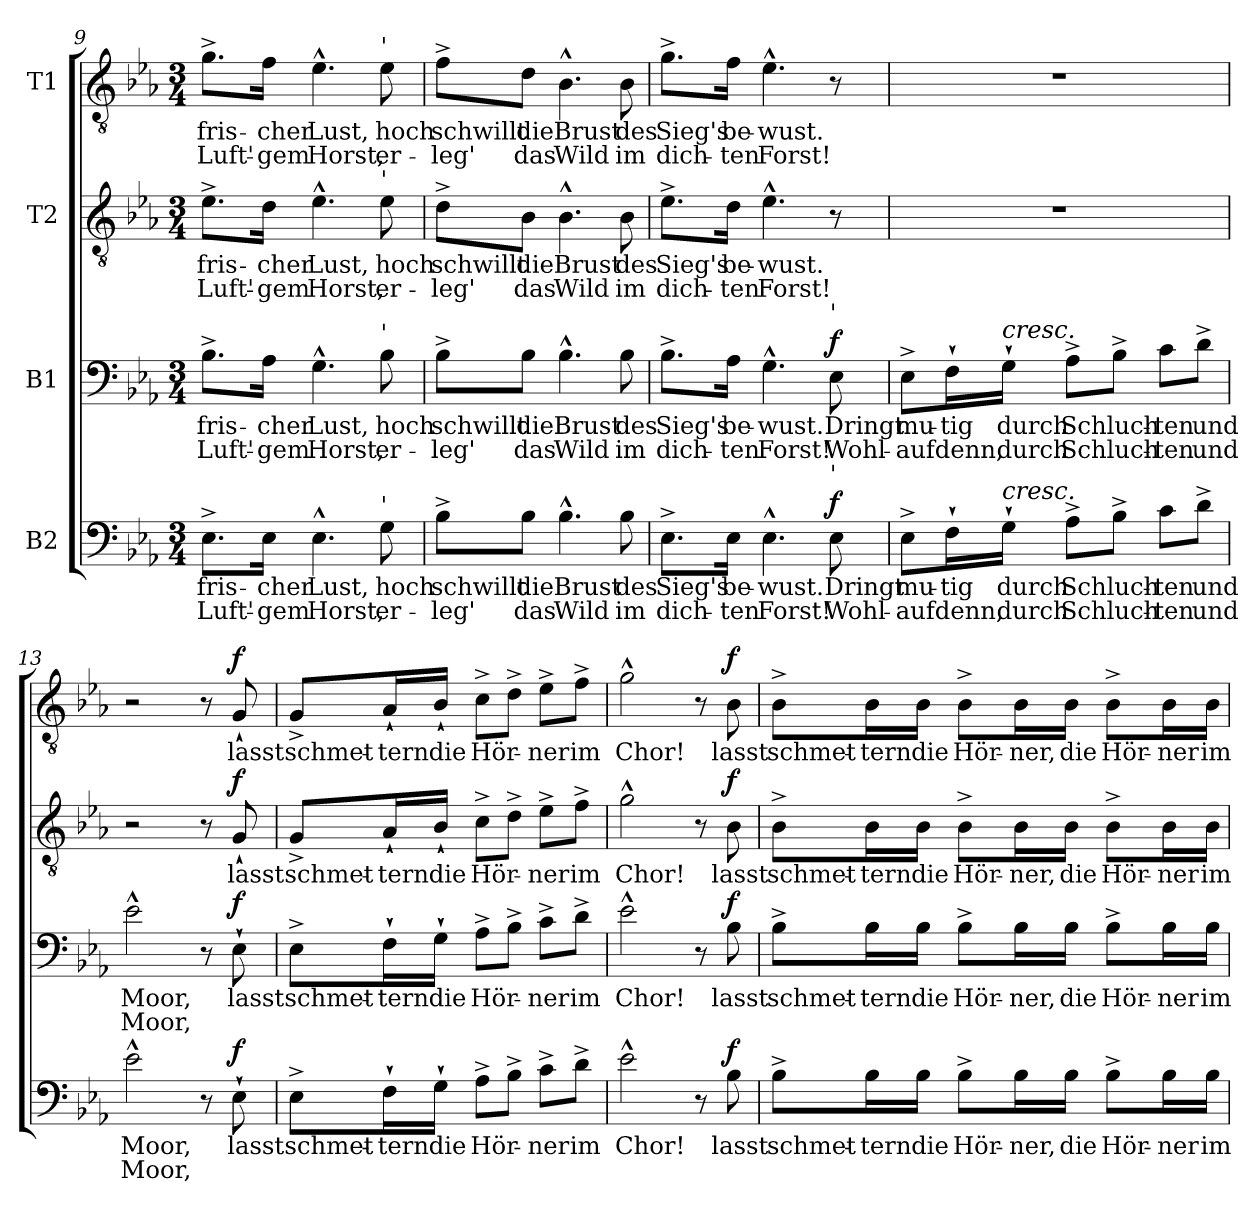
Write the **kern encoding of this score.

**kern	**text	**text	**dynam	**kern	**text	**text	**dynam	**kern	**text	**text	**dynam	**kern	**text	**text	**dynam
*part4	*part4	*part4	*part4	*part3	*part3	*part3	*part3	*part2	*part2	*part2	*part2	*part1	*part1	*part1	*part1
*staff4	*staff4	*staff4	*staff4	*staff3	*staff3	*staff3	*staff3	*staff2	*staff2	*staff2	*staff2	*staff1	*staff1	*staff1	*staff1
*I"B2	*	*	*	*I"B1	*	*	*	*I"T2	*	*	*	*I"T1	*	*	*
!!LO:PB:g=z
*clefF4	*	*	*	*clefF4	*	*	*	*clefGv2	*	*	*	*clefGv2	*	*	*
*k[b-e-a-]	*	*	*	*k[b-e-a-]	*	*	*	*k[b-e-a-]	*	*	*	*k[b-e-a-]	*	*	*
*E-:	*	*	*	*E-:	*	*	*	*E-:	*	*	*	*E-:	*	*	*
*M3/4	*	*	*	*M3/4	*	*	*	*M3/4	*	*	*	*M3/4	*	*	*
=9	=9	=9	=9	=9	=9	=9	=9	=9	=9	=9	=9	=9	=9	=9	=9
!	!LO:LY:b	!LO:LY:b	!	!	!LO:LY:b	!LO:LY:b	!	!	!LO:LY:b	!LO:LY:b	!	!	!LO:LY:b	!LO:LY:b	!
8.E-^\L	fris-	Luft'-	.	8.B-^\L	fris-	Luft'-	.	8.e-^\L	fris-	Luft'-	.	8.g^\L	fris-	Luft'-	.
!	!LO:LY:b	!LO:LY:b	!	!	!LO:LY:b	!LO:LY:b	!	!	!LO:LY:b	!LO:LY:b	!	!	!LO:LY:b	!LO:LY:b	!
16E-\Jk	-cher	-gem	.	16A-\Jk	-cher	-gem	.	16d\Jk	-cher	-gem	.	16f\Jk	-cher	-gem	.
!	!LO:LY:b	!LO:LY:b	!	!	!LO:LY:b	!LO:LY:b	!	!	!LO:LY:b	!LO:LY:b	!	!	!LO:LY:b	!LO:LY:b	!
4.E-^^\	Lust,	Horst,	.	4.G^^\	Lust,	Horst,	.	4.e-^^\	Lust,	Horst,	.	4.e-^^\	Lust,	Horst,	.
!	!	!	!	!	!	!	!	!	!	!	!	!LO:TX:a:t='	!	!	!
!	!	!	!	!	!	!	!	!LO:TX:a:t='	!	!	!	!	!	!	!
!	!	!	!	!LO:TX:a:t='	!	!	!	!	!	!	!	!	!	!	!
!LO:TX:a:t='	!	!	!	!	!	!	!	!	!	!	!	!	!	!	!
!	!LO:LY:b	!LO:LY:b	!	!	!LO:LY:b	!LO:LY:b	!	!	!LO:LY:b	!LO:LY:b	!	!	!LO:LY:b	!LO:LY:b	!
8G\	hoch	er-	.	8B-\	hoch	er-	.	8e-\	hoch	er-	.	8e-\	hoch	er-	.
=10	=10	=10	=10	=10	=10	=10	=10	=10	=10	=10	=10	=10	=10	=10	=10
!	!LO:LY:b	!LO:LY:b	!	!	!LO:LY:b	!LO:LY:b	!	!	!LO:LY:b	!LO:LY:b	!	!	!LO:LY:b	!LO:LY:b	!
8B-^\L	schwillt	-leg'	.	8B-^\L	schwillt	-leg'	.	8d^\L	schwillt	-leg'	.	8f^\L	schwillt	-leg'	.
!	!LO:LY:b	!LO:LY:b	!	!	!LO:LY:b	!LO:LY:b	!	!	!LO:LY:b	!LO:LY:b	!	!	!LO:LY:b	!LO:LY:b	!
8B-\J	die	das	.	8B-\J	die	das	.	8B-\J	die	das	.	8d\J	die	das	.
!	!LO:LY:b	!LO:LY:b	!	!	!LO:LY:b	!LO:LY:b	!	!	!LO:LY:b	!LO:LY:b	!	!	!LO:LY:b	!LO:LY:b	!
4.B-^^\	Brust	Wild	.	4.B-^^\	Brust	Wild	.	4.B-^^\	Brust	Wild	.	4.B-^^\	Brust	Wild	.
!	!LO:LY:b	!LO:LY:b	!	!	!LO:LY:b	!LO:LY:b	!	!	!LO:LY:b	!LO:LY:b	!	!	!LO:LY:b	!LO:LY:b	!
8B-\	des	im	.	8B-\	des	im	.	8B-\	des	im	.	8B-\	des	im	.
=11	=11	=11	=11	=11	=11	=11	=11	=11	=11	=11	=11	=11	=11	=11	=11
!	!LO:LY:b	!LO:LY:b	!	!	!LO:LY:b	!LO:LY:b	!	!	!LO:LY:b	!LO:LY:b	!	!	!LO:LY:b	!LO:LY:b	!
8.E-^\L	Sieg's	dich-	.	8.B-^\L	Sieg's	dich-	.	8.e-^\L	Sieg's	dich-	.	8.g^\L	Sieg's	dich-	.
!	!LO:LY:b	!LO:LY:b	!	!	!LO:LY:b	!LO:LY:b	!	!	!LO:LY:b	!LO:LY:b	!	!	!LO:LY:b	!LO:LY:b	!
16E-\Jk	be-	-ten	.	16A-\Jk	be-	-ten	.	16d\Jk	be-	-ten	.	16f\Jk	be-	-ten	.
!	!LO:LY:b	!LO:LY:b	!	!	!LO:LY:b	!LO:LY:b	!	!	!LO:LY:b	!LO:LY:b	!	!	!LO:LY:b	!LO:LY:b	!
4.E-^^\	-wust.	Forst!	.	4.G^^\	-wust.	Forst!	.	4.e-^^\	-wust.	Forst!	.	4.e-^^\	-wust.	Forst!	.
!	!	!	!	!LO:TX:a:t='	!	!	!	!	!	!	!	!	!	!	!
!LO:TX:a:t='	!	!	!	!	!	!	!	!	!	!	!	!	!	!	!
!	!LO:LY:b	!LO:LY:b	!LO:DY:a	!	!LO:LY:b	!LO:LY:b	!LO:DY:a	!	!	!	!	!	!	!	!
8E-\	Dringt	Wohl-	f	8E-\	Dringt	Wohl-	f	8r	.	.	.	8r	.	.	.
!!LO:LB:g=z
=12	=12	=12	=12	=12	=12	=12	=12	=12	=12	=12	=12	=12	=12	=12	=12
!	!LO:LY:b	!LO:LY:b	!	!	!LO:LY:b	!LO:LY:b	!	!	!	!	!	!	!	!	!
8E-^\L	mu-	-auf	.	8E-^\L	mu-	-auf	.	2.r	.	.	.	2.r	.	.	.
!	!LO:LY:b	!LO:LY:b	!	!	!LO:LY:b	!LO:LY:b	!	!	!	!	!	!	!	!	!
16F`\L	-tig	denn,	.	16F`\L	-tig	denn,	.	.	.	.	.	.	.	.	.
!	!	!	!	!LO:TX:a:i:t=cresc.	!	!	!	!	!	!	!	!	!	!	!
!LO:TX:a:i:t=cresc.	!	!	!	!	!	!	!	!	!	!	!	!	!	!	!
!	!LO:LY:b	!LO:LY:b	!	!	!LO:LY:b	!LO:LY:b	!	!	!	!	!	!	!	!	!
16G`\JJ	durch	durch	.	16G`\JJ	durch	durch	.	.	.	.	.	.	.	.	.
!	!LO:LY:b	!LO:LY:b	!	!	!LO:LY:b	!LO:LY:b	!	!	!	!	!	!	!	!	!
8A-^\L	Schluch-	Schluch-	.	8A-^\L	Schluch-	Schluch-	.	.	.	.	.	.	.	.	.
8B-^\J	.	.	.	8B-^\J	.	.	.	.	.	.	.	.	.	.	.
!	!LO:LY:b	!LO:LY:b	!	!	!LO:LY:b	!LO:LY:b	!	!	!	!	!	!	!	!	!
8c\L	-ten	-ten	.	8c\L	-ten	-ten	.	.	.	.	.	.	.	.	.
!	!LO:LY:b	!LO:LY:b	!	!	!LO:LY:b	!LO:LY:b	!	!	!	!	!	!	!	!	!
8d^\J	und	und	.	8d^\J	und	und	.	.	.	.	.	.	.	.	.
=13	=13	=13	=13	=13	=13	=13	=13	=13	=13	=13	=13	=13	=13	=13	=13
!	!LO:LY:b	!LO:LY:b	!	!	!LO:LY:b	!LO:LY:b	!	!	!	!	!	!	!	!	!
2e-^^\	Moor,	Moor,	.	2e-^^\	Moor,	Moor,	.	2r	.	.	.	2r	.	.	.
8r	.	.	.	8r	.	.	.	8r	.	.	.	8r	.	.	.
!	!LO:LY:b	!	!LO:DY:a	!	!LO:LY:b	!	!LO:DY:a	!	!LO:LY:b	!	!LO:DY:a	!	!LO:LY:b	!	!LO:DY:a
8E-`\	lasst	.	f	8E-`\	lasst	.	f	8G`/	lasst	.	f	8G`/	lasst	.	f
=14	=14	=14	=14	=14	=14	=14	=14	=14	=14	=14	=14	=14	=14	=14	=14
!	!LO:LY:b	!	!	!	!LO:LY:b	!	!	!	!LO:LY:b	!	!	!	!LO:LY:b	!	!
8E-^\L	schmet-	.	.	8E-^\L	schmet-	.	.	8G^/L	schmet-	.	.	8G^/L	schmet-	.	.
!	!LO:LY:b	!	!	!	!LO:LY:b	!	!	!	!LO:LY:b	!	!	!	!LO:LY:b	!	!
16F`\L	-tern	.	.	16F`\L	-tern	.	.	16A-`/L	-tern	.	.	16A-`/L	-tern	.	.
!	!LO:LY:b	!	!	!	!LO:LY:b	!	!	!	!LO:LY:b	!	!	!	!LO:LY:b	!	!
16G`\JJ	die	.	.	16G`\JJ	die	.	.	16B-`/JJ	die	.	.	16B-`/JJ	die	.	.
!	!LO:LY:b	!	!	!	!LO:LY:b	!	!	!	!LO:LY:b	!	!	!	!LO:LY:b	!	!
8A-^\L	Hör-	.	.	8A-^\L	Hör-	.	.	8c^\L	Hör-	.	.	8c^\L	Hör-	.	.
8B-^\J	.	.	.	8B-^\J	.	.	.	8d^\J	.	.	.	8d^\J	.	.	.
!	!LO:LY:b	!	!	!	!LO:LY:b	!	!	!	!LO:LY:b	!	!	!	!LO:LY:b	!	!
8c^\L	-ner	.	.	8c^\L	-ner	.	.	8e-^\L	-ner	.	.	8e-^\L	-ner	.	.
!	!LO:LY:b	!	!	!	!LO:LY:b	!	!	!	!LO:LY:b	!	!	!	!LO:LY:b	!	!
8d^\J	im	.	.	8d^\J	im	.	.	8f^\J	im	.	.	8f^\J	im	.	.
=15	=15	=15	=15	=15	=15	=15	=15	=15	=15	=15	=15	=15	=15	=15	=15
!	!LO:LY:b	!	!	!	!LO:LY:b	!	!	!	!LO:LY:b	!	!	!	!LO:LY:b	!	!
2e-^^\	Chor!	.	.	2e-^^\	Chor!	.	.	2g^^\	Chor!	.	.	2g^^\	Chor!	.	.
8r	.	.	.	8r	.	.	.	8r	.	.	.	8r	.	.	.
!	!LO:LY:b	!	!LO:DY:a	!	!LO:LY:b	!	!LO:DY:a	!	!LO:LY:b	!	!LO:DY:a	!	!LO:LY:b	!	!LO:DY:a
8B-\	lasst	.	f	8B-\	lasst	.	f	8B-\	lasst	.	f	8B-\	lasst	.	f
!!LO:LB:g=z
=16	=16	=16	=16	=16	=16	=16	=16	=16	=16	=16	=16	=16	=16	=16	=16
!	!LO:LY:b	!	!	!	!LO:LY:b	!	!	!	!LO:LY:b	!	!	!	!LO:LY:b	!	!
8B-^\L	schmet-	.	.	8B-^\L	schmet-	.	.	8B-^\L	schmet-	.	.	8B-^\L	schmet-	.	.
!	!LO:LY:b	!	!	!	!LO:LY:b	!	!	!	!LO:LY:b	!	!	!	!LO:LY:b	!	!
16B-\L	-tern	.	.	16B-\L	-tern	.	.	16B-\L	-tern	.	.	16B-\L	-tern	.	.
!	!LO:LY:b	!	!	!	!LO:LY:b	!	!	!	!LO:LY:b	!	!	!	!LO:LY:b	!	!
16B-\JJ	die	.	.	16B-\JJ	die	.	.	16B-\JJ	die	.	.	16B-\JJ	die	.	.
!	!LO:LY:b	!	!	!	!LO:LY:b	!	!	!	!LO:LY:b	!	!	!	!LO:LY:b	!	!
8B-^\L	Hör-	.	.	8B-^\L	Hör-	.	.	8B-^\L	Hör-	.	.	8B-^\L	Hör-	.	.
!	!LO:LY:b	!	!	!	!LO:LY:b	!	!	!	!LO:LY:b	!	!	!	!LO:LY:b	!	!
16B-\L	-ner,	.	.	16B-\L	-ner,	.	.	16B-\L	-ner,	.	.	16B-\L	-ner,	.	.
!	!LO:LY:b	!	!	!	!LO:LY:b	!	!	!	!LO:LY:b	!	!	!	!LO:LY:b	!	!
16B-\JJ	die	.	.	16B-\JJ	die	.	.	16B-\JJ	die	.	.	16B-\JJ	die	.	.
!	!LO:LY:b	!	!	!	!LO:LY:b	!	!	!	!LO:LY:b	!	!	!	!LO:LY:b	!	!
8B-^\L	Hör-	.	.	8B-^\L	Hör-	.	.	8B-^\L	Hör-	.	.	8B-^\L	Hör-	.	.
!	!LO:LY:b	!	!	!	!LO:LY:b	!	!	!	!LO:LY:b	!	!	!	!LO:LY:b	!	!
16B-\L	-ner	.	.	16B-\L	-ner	.	.	16B-\L	-ner	.	.	16B-\L	-ner	.	.
!	!LO:LY:b	!	!	!	!LO:LY:b	!	!	!	!LO:LY:b	!	!	!	!LO:LY:b	!	!
16B-\JJ	im	.	.	16B-\JJ	im	.	.	16B-\JJ	im	.	.	16B-\JJ	im	.	.
=	=	=	=	=	=	=	=	=	=	=	=	=	=	=	=
*-	*-	*-	*-	*-	*-	*-	*-	*-	*-	*-	*-	*-	*-	*-	*-
